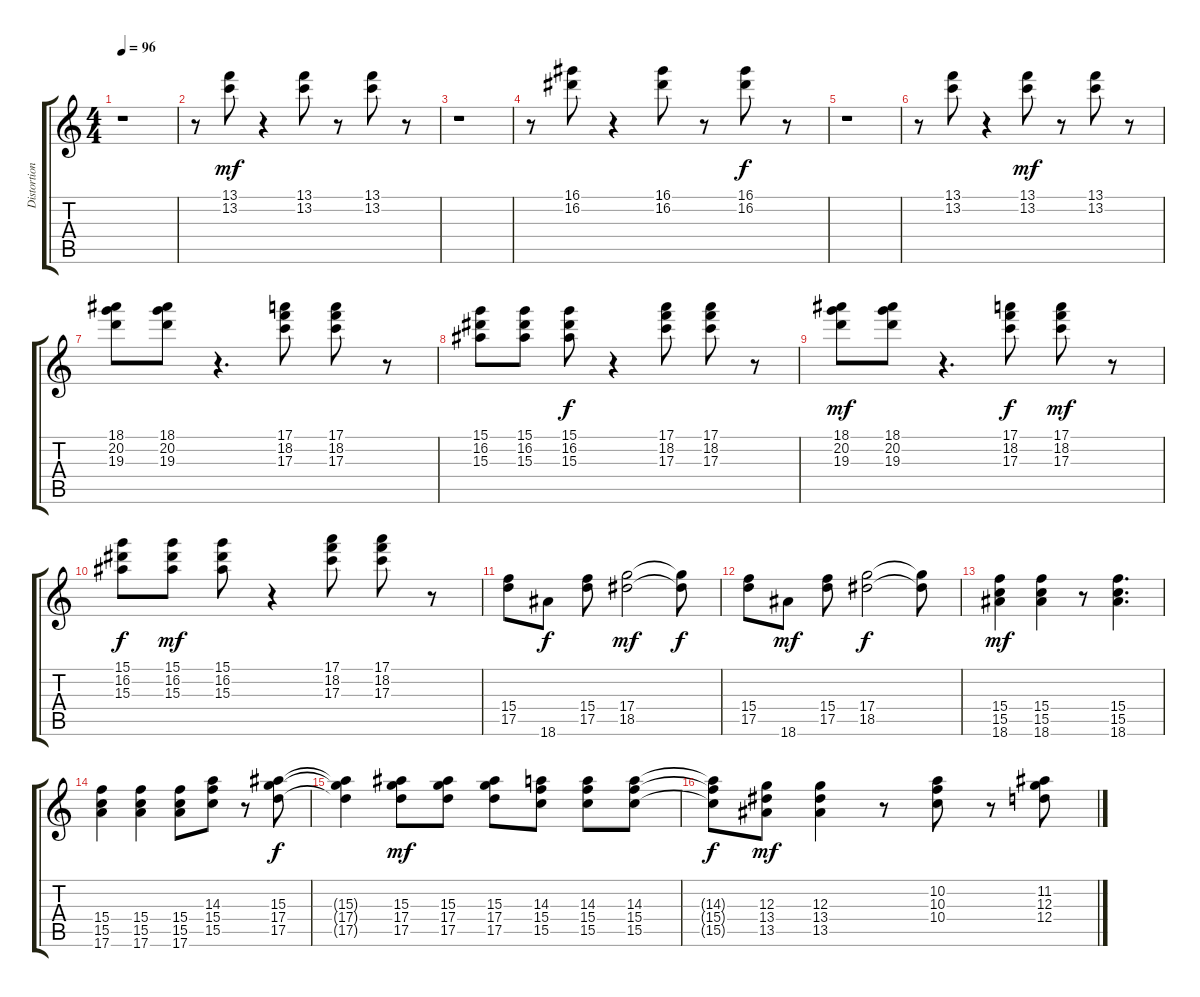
\track ("Distortion guitar" "Distortion") {instrument distortionguitar}
\staff {score tabs}
\tuning (E4 B3 G3 D3 A2 E2) {hide}
\ts (4 4)
\tempo 96
\clef g2
\ks c
r.1{dy mf} |
r.8 (13.1 13.2).8 r.4 (13.1 13.2).8 r.8 (13.1 13.2).8 r.8 |
r.1 |
r.8 (16.1 16.2).8 r.4 (16.1 16.2).8 r.8 (16.1 16.2).8{dy f} r.8 |
r.1 |
r.8 (13.1 13.2).8 r.4 (13.1 13.2).8{dy mf} r.8 (13.1 13.2).8 r.8 |
(18.1 20.2 19.3).8 (18.1 20.2 19.3).8 r.4{d} (17.1 18.2 17.3).8 (17.1 18.2 17.3).8 r.8 |
(15.1 16.2 15.3).8 (15.1 16.2 15.3).8 (15.1 16.2 15.3).8{dy f} r.4 (17.1 18.2 17.3).8 (17.1 18.2 17.3).8 r.8 |
(18.1 20.2 19.3).8{dy mf} (18.1 20.2 19.3).8 r.4{d} (17.1 18.2 17.3).8{dy f} (17.1 18.2 17.3).8{dy mf} r.8 |
(15.1 16.2 15.3).8{dy f} (15.1 16.2 15.3).8{dy mf} (15.1 16.2 15.3).8 r.4 (17.1 18.2 17.3).8 (17.1 18.2 17.3).8 r.8 |
(15.4 17.5).8 18.6.8{dy f} (15.4 17.5).8 (17.4 18.5).2{dy mf} (17.4{t} 18.5{t}).8{dy f} |
(15.4 17.5).8 18.6.8{dy mf} (15.4 17.5).8 (17.4 18.5).2{dy f} (17.4{t} 18.5{t}).8 |
(15.4 15.5 18.6).4{dy mf} (15.4 15.5 18.6).4 r.8 (15.4 15.5 18.6).4{d} |
(15.4 15.5 17.6).4 (15.4 15.5 17.6).4 (15.4 15.5 17.6).8 (14.3 15.4 15.5).8 r.8 (15.3 17.4 17.5).8{dy f} |
(15.3{t} 17.4{t} 17.5{t}).4 (15.3 17.4 17.5).8{dy mf} (15.3 17.4 17.5).8 (15.3 17.4 17.5).8 (14.3 15.4 15.5).8 (14.3 15.4 15.5).8 (14.3 15.4 15.5).8 |
(14.3{t} 15.4{t} 15.5{t}).8{dy f} (12.3 13.4 13.5).8{dy mf} (12.3 13.4 13.5).4 r.8 (10.2 10.3 10.4).8 r.8 (11.2 12.3 12.4).8
